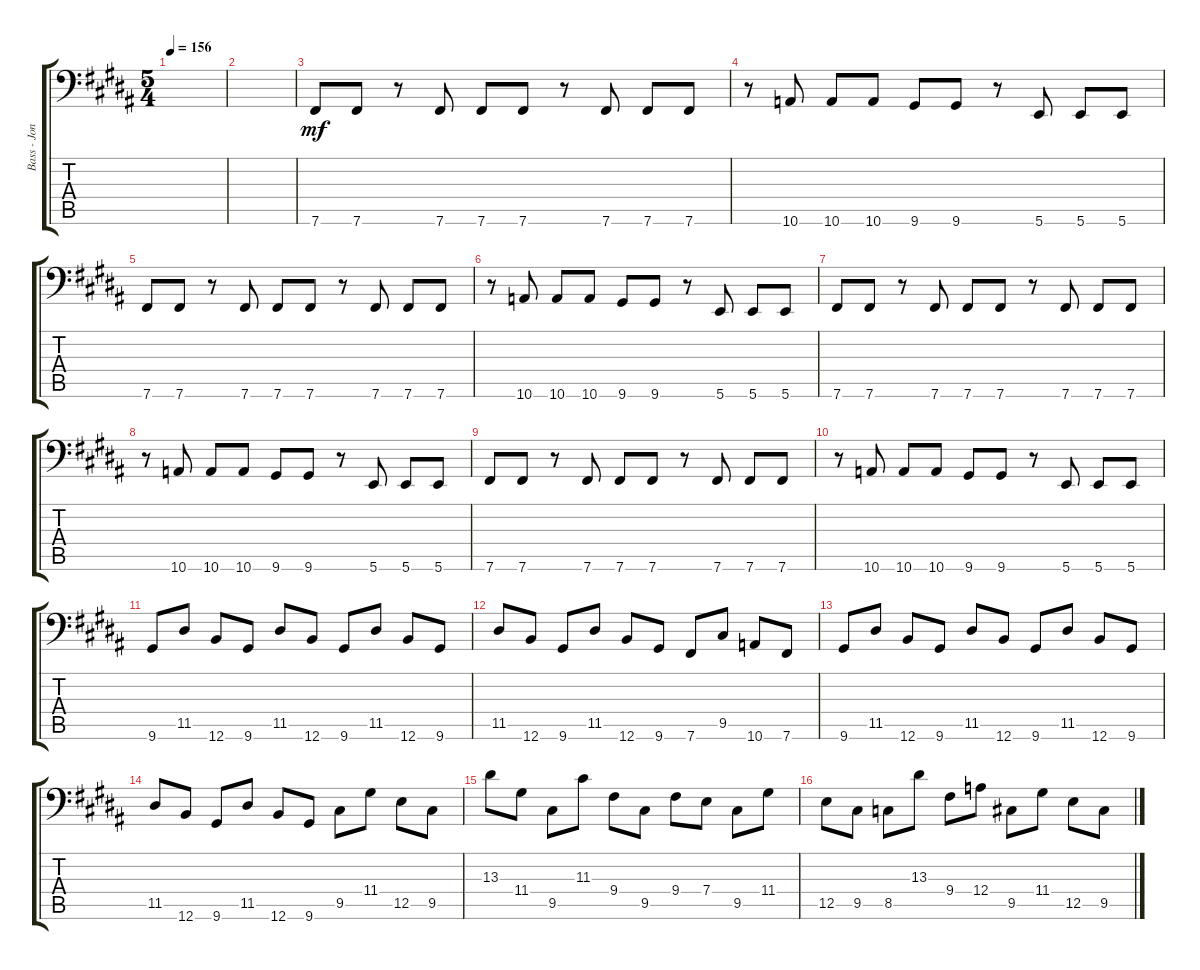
\track ("Bass - Jon Stockman " "Bass - Jon") {instrument electricbassfinger}
\staff {score tabs}
\tuning (C3 G2 D2 A1 E1 B0) {hide}
\ts (5 4)
\tempo 156
\clef f4
\ks b
|
|
7.6.8{dy mf} 7.6.8 r.8 7.6.8 7.6.8 7.6.8 r.8 7.6.8 7.6.8 7.6.8 |
r.8 10.6.8 10.6.8 10.6.8 9.6.8 9.6.8 r.8 5.6.8 5.6.8 5.6.8 |
7.6.8 7.6.8 r.8 7.6.8 7.6.8 7.6.8 r.8 7.6.8 7.6.8 7.6.8 |
r.8 10.6.8 10.6.8 10.6.8 9.6.8 9.6.8 r.8 5.6.8 5.6.8 5.6.8 |
7.6.8 7.6.8 r.8 7.6.8 7.6.8 7.6.8 r.8 7.6.8 7.6.8 7.6.8 |
r.8 10.6.8 10.6.8 10.6.8 9.6.8 9.6.8 r.8 5.6.8 5.6.8 5.6.8 |
7.6.8 7.6.8 r.8 7.6.8 7.6.8 7.6.8 r.8 7.6.8 7.6.8 7.6.8 |
r.8 10.6.8 10.6.8 10.6.8 9.6.8 9.6.8 r.8 5.6.8 5.6.8 5.6.8 |
9.6.8 11.5.8 12.6.8 9.6.8 11.5.8 12.6.8 9.6.8 11.5.8 12.6.8 9.6.8 |
11.5.8 12.6.8 9.6.8 11.5.8 12.6.8 9.6.8 7.6.8 9.5.8 10.6.8 7.6.8 |
9.6.8 11.5.8 12.6.8 9.6.8 11.5.8 12.6.8 9.6.8 11.5.8 12.6.8 9.6.8 |
11.5.8 12.6.8 9.6.8 11.5.8 12.6.8 9.6.8 9.5.8 11.4.8 12.5.8 9.5.8 |
13.3.8 11.4.8 9.5.8 11.3.8 9.4.8 9.5.8 9.4.8 7.4.8 9.5.8 11.4.8 |
12.5.8 9.5.8 8.5.8 13.3.8 9.4.8 12.4.8 9.5.8 11.4.8 12.5.8 9.5.8
